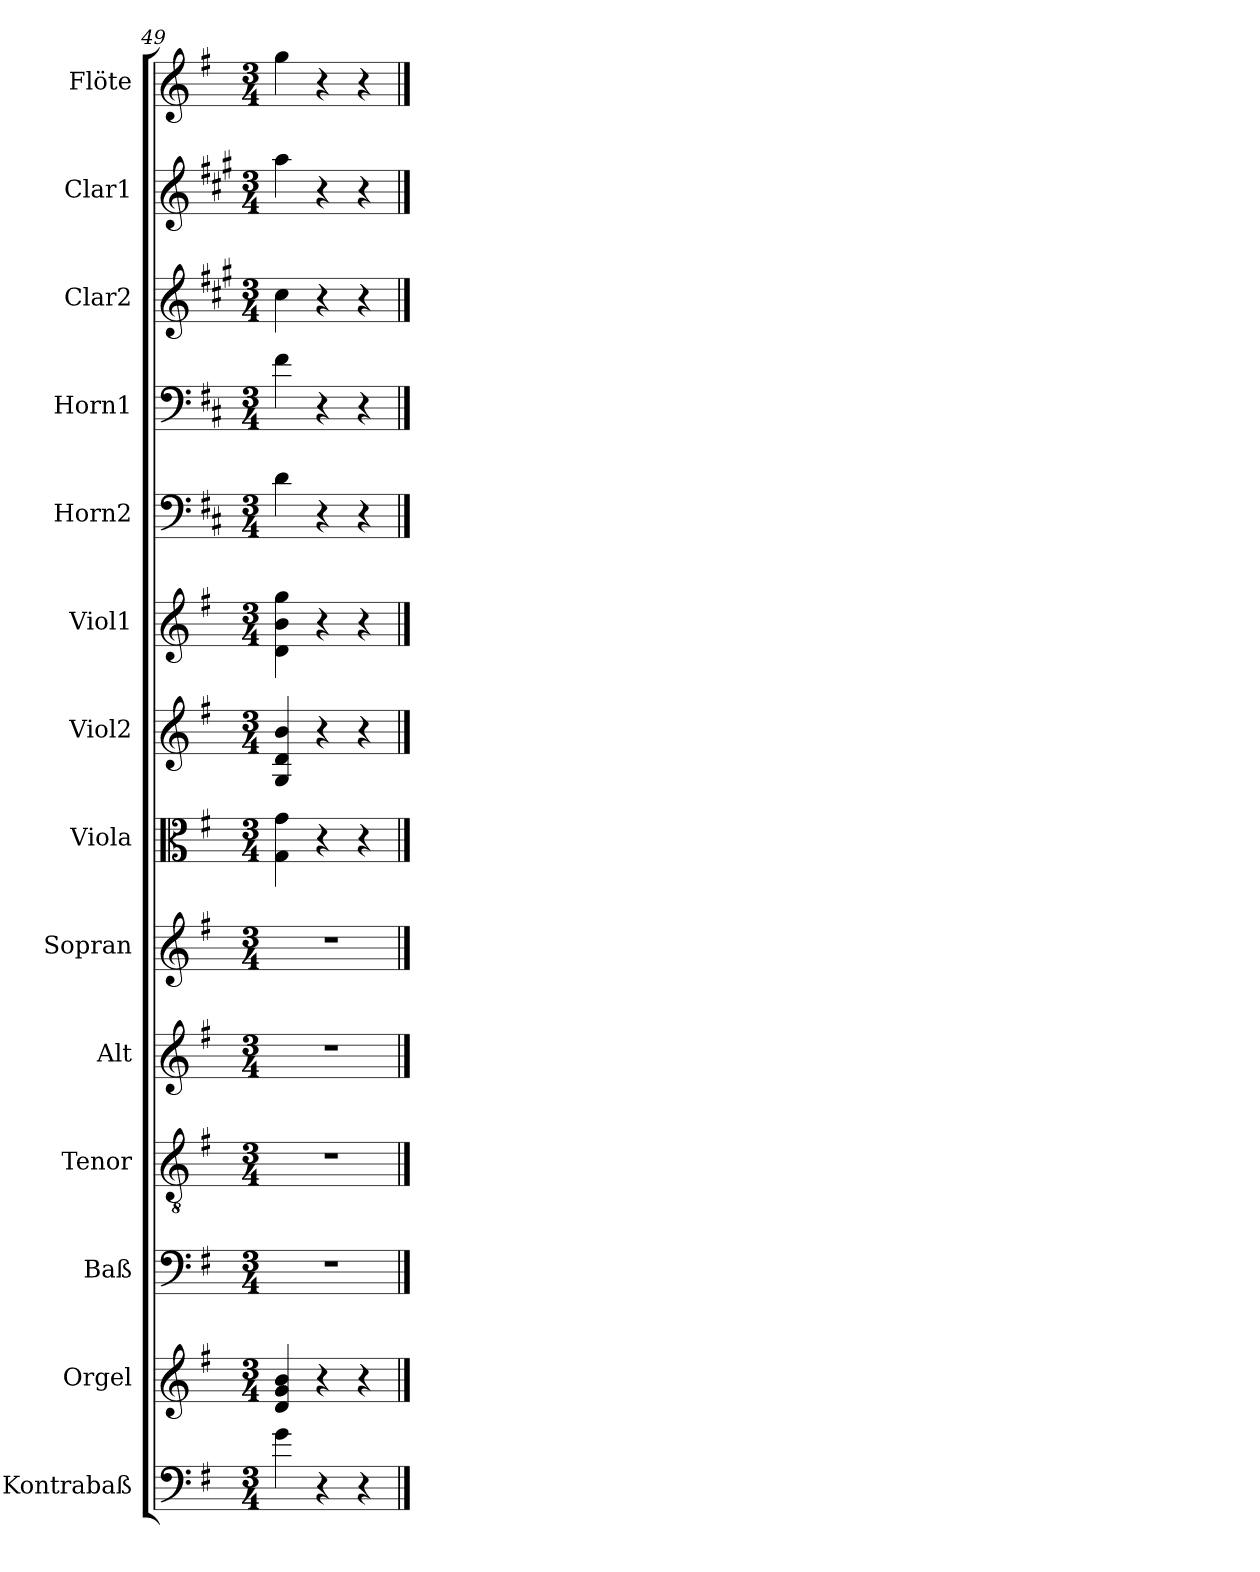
**kern	**kern	**kern	**kern	**kern	**kern	**kern	**kern	**kern	**kern	**kern	**kern	**kern	**kern
*part14	*part13	*part12	*part11	*part10	*part9	*part8	*part7	*part6	*part5	*part4	*part3	*part2	*part1
*staff14	*staff13	*staff12	*staff11	*staff10	*staff9	*staff8	*staff7	*staff6	*staff5	*staff4	*staff3	*staff2	*staff1
*I"Kontrabaß	*I"Orgel	*I"Baß	*I"Tenor	*I"Alt	*I"Sopran	*I"Viola	*I"Viol2	*I"Viol1	*I"Horn2	*I"Horn1	*I"Clar2	*I"Clar1	*I"Flöte
*	*	*	*	*	*	*I'Vla	*	*	*I'Hn	*I'Hn	*I'Cl	*I'Cl	*I'Fl
*clefF4	*clefG2	*clefF4	*clefGv2	*clefG2	*clefG2	*clefC3	*clefG2	*clefG2	*clefF4	*clefF4	*clefG2	*clefG2	*clefG2
*ITrd7c12	*	*	*	*	*	*	*	*	*ITrd4c7	*ITrd4c7	*ITrd1c2	*ITrd1c2	*
*k[f#]	*k[f#]	*k[f#]	*k[f#]	*k[f#]	*k[f#]	*k[f#]	*k[f#]	*k[f#]	*k[f#]	*k[f#]	*k[f#]	*k[f#]	*k[f#]
*G:	*G:	*G:	*G:	*G:	*G:	*G:	*G:	*G:	*G:	*G:	*G:	*G:	*G:
*M3/4	*M3/4	*M3/4	*M3/4	*M3/4	*M3/4	*M3/4	*M3/4	*M3/4	*M3/4	*M3/4	*M3/4	*M3/4	*M3/4
=49	=49	=49	=49	=49	=49	=49	=49	=49	=49	=49	=49	=49	=49
4G\	4d/ 4g/ 4b/	2.r	2.r	2.r	2.r	4G\ 4g\	4G/ 4d/ 4b/	4d\ 4b\ 4gg\	4G\	4B\	4b\	4gg\	4gg\
4r	4r	.	.	.	.	4r	4r	4r	4r	4r	4r	4r	4r
4r	4r	.	.	.	.	4r	4r	4r	4r	4r	4r	4r	4r
==	==	==	==	==	==	==	==	==	==	==	==	==	==
*-	*-	*-	*-	*-	*-	*-	*-	*-	*-	*-	*-	*-	*-
